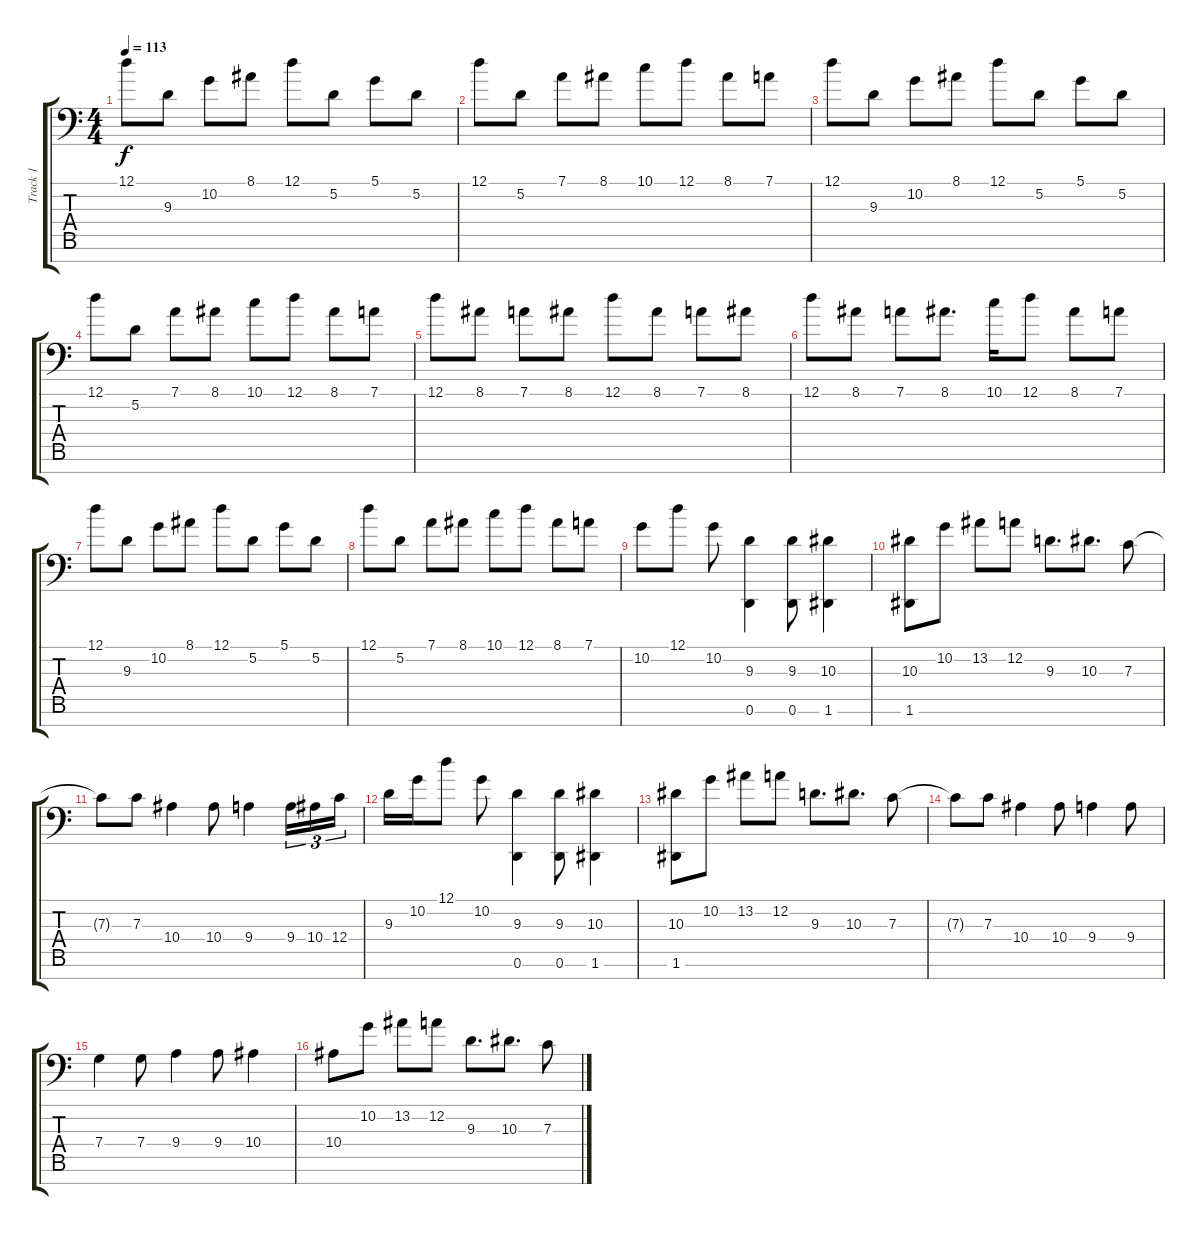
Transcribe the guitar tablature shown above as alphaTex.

\track ("Track 1" "Track 1") {instrument harpsichord}
\staff {score tabs}
\tuning (D4 A3 F3 C3 G2 D2 G1) {hide}
\ts (4 4)
\tempo 113
\clef f4
\ks c
12.1.8{dy f} 9.3.8 10.2.8 8.1.8 12.1.8 5.2.8 5.1.8 5.2.8 |
12.1.8 5.2.8 7.1.8 8.1.8 10.1.8 12.1.8 8.1.8 7.1.8 |
12.1.8 9.3.8 10.2.8 8.1.8 12.1.8 5.2.8 5.1.8 5.2.8 |
12.1.8 5.2.8 7.1.8 8.1.8 10.1.8 12.1.8 8.1.8 7.1.8 |
12.1.8 8.1.8 7.1.8 8.1.8 12.1.8 8.1.8 7.1.8 8.1.8 |
12.1.8 8.1.8 7.1.8 8.1.8{d} 10.1.16 12.1.8 8.1.8 7.1.8 |
12.1.8 9.3.8 10.2.8 8.1.8 12.1.8 5.2.8 5.1.8 5.2.8 |
12.1.8 5.2.8 7.1.8 8.1.8 10.1.8 12.1.8 8.1.8 7.1.8 |
10.2.8 12.1.8 10.2.8 (9.3 0.6).4 (9.3 0.6).8 (10.3 1.6).4 |
(10.3 1.6).8 10.2.8 13.2.8 12.2.8 9.3.8{d} 10.3.8{d} 7.3.8 |
7.3{t}.8 7.3.8 10.4.4 10.4.8 9.4.4 9.4.16{tu (3 2)} 10.4.16{tu (3 2)} 12.4.16{tu (3 2)} |
9.3.16 10.2.16 12.1.8 10.2.8 (9.3 0.6).4 (9.3 0.6).8 (10.3 1.6).4 |
(10.3 1.6).8 10.2.8 13.2.8 12.2.8 9.3.8{d} 10.3.8{d} 7.3.8 |
7.3{t}.8 7.3.8 10.4.4 10.4.8 9.4.4 9.4.8 |
7.4.4 7.4.8 9.4.4 9.4.8 10.4.4 |
10.4.8 10.2.8 13.2.8 12.2.8 9.3.8{d} 10.3.8{d} 7.3.8
